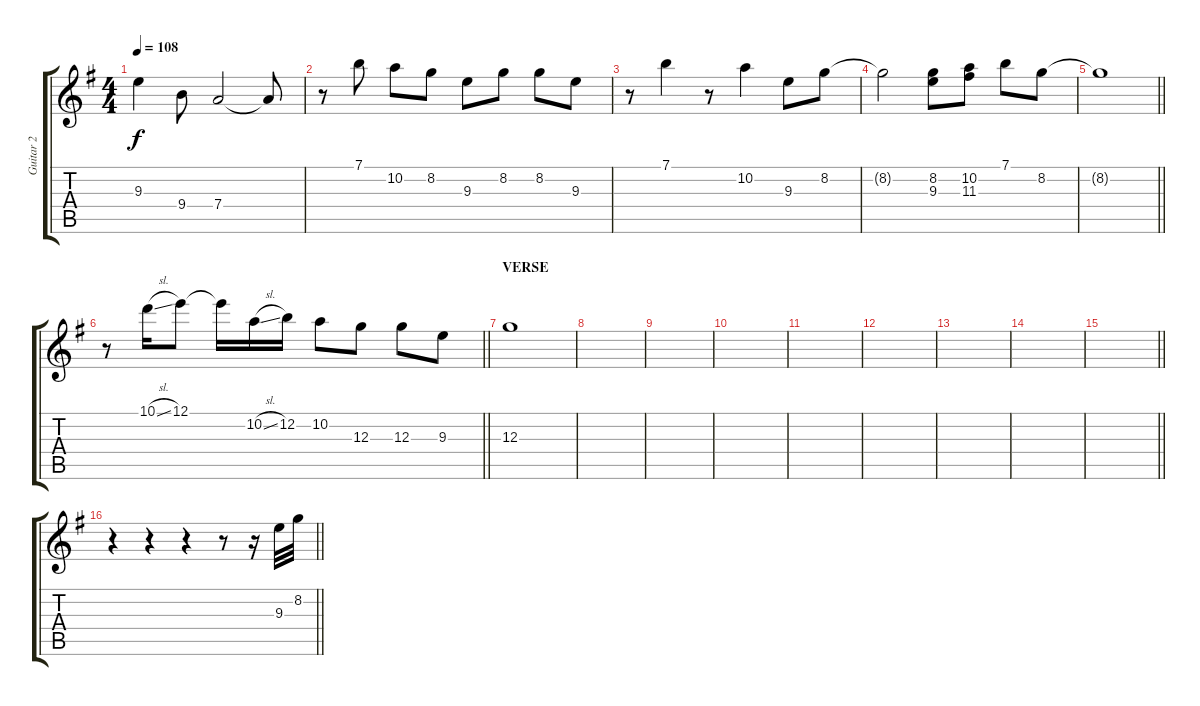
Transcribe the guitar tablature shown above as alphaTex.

\track ("Guitar 2" "Guitar 2") {instrument acousticguitarnylon}
\staff {score tabs}
\tuning (E4 B3 G3 D3 A2 E2) {hide}
\ts (4 4)
\tempo 108
\clef g2
\ks g
9.3.4{dy f} 9.4.8 7.4.2 7.4{t}.8 |
r.8 7.1.8 10.2.8 8.2.8 9.3.8 8.2.8 8.2.8 9.3.8 |
r.8 7.1.4 r.8 10.2.4 9.3.8 8.2.8 |
8.2{t}.2 (8.2 9.3).8 (10.2 11.3).8 7.1.8 8.2.8 |
\barLineRight lightlight
8.2{t}.1 |
\barLineRight lightlight
r.8 10.1{sl}.16 12.1.8 12.1{t}.16 10.2{sl}.16 12.2.16 10.2.8 12.3.8 12.3.8 9.3.8 |
\section ("" "VERSE")
12.3.1 |
|
|
|
|
|
|
|
\barLineRight lightlight
|
\barLineRight lightlight
r.4 r.4 r.4 r.8 r.16 9.3.32 8.2.32
